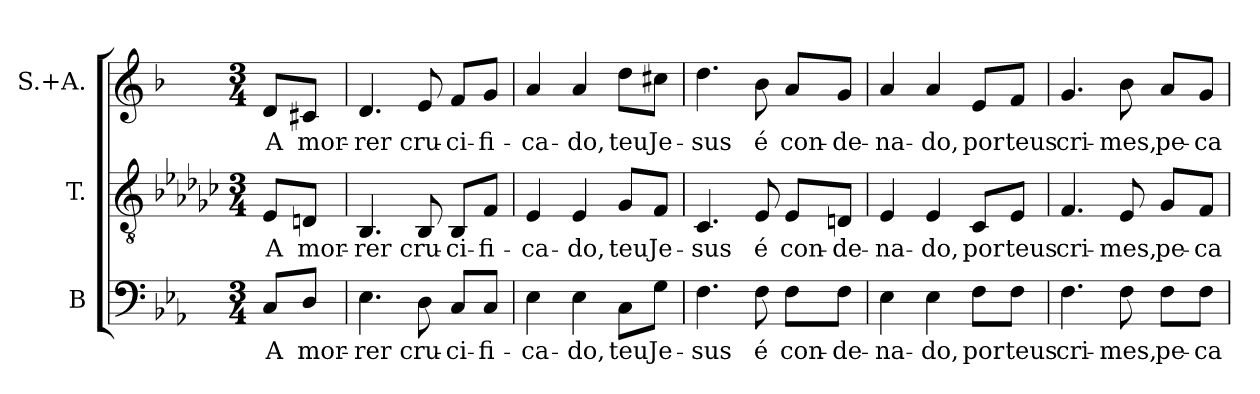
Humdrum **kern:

**kern	**text	**kern	**text	**kern	**text
*part3	*part3	*part2	*part2	*part1	*part1
*staff3	*staff3	*staff2	*staff2	*staff1	*staff1
*I"B	*	*I"T.	*	*I"S.+A.	*
!!LO:PB:g=z
*clefF4	*	*clefGv2	*	*clefG2	*
*	*	*ITrd2c3	*	*ITrd1c2	*
*k[b-e-a-]	*	*k[b-e-a-]	*	*k[b-e-a-]	*
*c:	*	*c:	*	*c:	*
*M3/4	*	*M3/4	*	*M3/4	*
*MM58	*	*MM58	*	*MM58	*
=	=	=	=	=	=
!	!LO:LY:b:color=#000000	!	!	!	!
!	!	!	!LO:LY:b:color=#000000	!	!
!	!	!	!	!	!LO:LY:b:color=#000000
8Ci/L	A	8Ci/L	A	8ci/L	A
!	!LO:LY:b:color=#000000	!	!	!	!
!	!	!	!LO:LY:b:color=#000000	!	!
!	!	!	!	!	!LO:LY:b:color=#000000
8Di/J	mor-	8BBni/J	mor-	8Bni/J	mor-
=1	=1	=1	=1	=1	=1
!	!LO:LY:b:color=#000000	!	!	!	!
!	!	!	!LO:LY:b:color=#000000	!	!
!	!	!	!	!	!LO:LY:b:color=#000000
4.E-i\	-rer	4.GGi/	-rer	4.ci/	-rer
!	!LO:LY:b:color=#000000	!	!	!	!
!	!	!	!LO:LY:b:color=#000000	!	!
!	!	!	!	!	!LO:LY:b:color=#000000
8Di\	cru-	8GGi/	cru-	8di/	cru-
!	!LO:LY:b:color=#000000	!	!	!	!
!	!	!	!LO:LY:b:color=#000000	!	!
!	!	!	!	!	!LO:LY:b:color=#000000
8Ci/L	-ci-	8GGi/L	-ci-	8e-i/L	-ci-
!	!LO:LY:b:color=#000000	!	!	!	!
!	!	!	!LO:LY:b:color=#000000	!	!
!	!	!	!	!	!LO:LY:b:color=#000000
8Ci/J	-fi-	8Di/J	-fi-	8fi/J	-fi-
=2	=2	=2	=2	=2	=2
!	!LO:LY:b:color=#000000	!	!	!	!
!	!	!	!LO:LY:b:color=#000000	!	!
!	!	!	!	!	!LO:LY:b:color=#000000
4E-i\	-ca-	4Ci/	-ca-	4gi/	-ca-
!	!LO:LY:b:color=#000000	!	!	!	!
!	!	!	!LO:LY:b:color=#000000	!	!
!	!	!	!	!	!LO:LY:b:color=#000000
4E-i\	-do,	4Ci/	-do,	4gi/	-do,
!	!LO:LY:b:color=#000000	!	!	!	!
!	!	!	!LO:LY:b:color=#000000	!	!
!	!	!	!	!	!LO:LY:b:color=#000000
8Ci\L	teu	8E-i/L	teu	8cci\L	teu
!	!LO:LY:b:color=#000000	!	!	!	!
!	!	!	!LO:LY:b:color=#000000	!	!
!	!	!	!	!	!LO:LY:b:color=#000000
8Gi\J	Je-	8Di/J	Je-	8bni\J	Je-
=3	=3	=3	=3	=3	=3
!	!LO:LY:b:color=#000000	!	!	!	!
!	!	!	!LO:LY:b:color=#000000	!	!
!	!	!	!	!	!LO:LY:b:color=#000000
4.Fi\	-sus	4.AA-i/	-sus	4.cci\	-sus
!	!LO:LY:b:color=#000000	!	!	!	!
!	!	!	!LO:LY:b:color=#000000	!	!
!	!	!	!	!	!LO:LY:b:color=#000000
8Fi\	é	8Ci/	é	8a-i\	é
!	!LO:LY:b:color=#000000	!	!	!	!
!	!	!	!LO:LY:b:color=#000000	!	!
!	!	!	!	!	!LO:LY:b:color=#000000
8Fi\L	con-	8Ci/L	con-	8gi/L	con-
!	!LO:LY:b:color=#000000	!	!	!	!
!	!	!	!LO:LY:b:color=#000000	!	!
!	!	!	!	!	!LO:LY:b:color=#000000
8Fi\J	-de-	8BBni/J	-de-	8fi/J	-de-
=4	=4	=4	=4	=4	=4
!	!LO:LY:b:color=#000000	!	!	!	!
!	!	!	!LO:LY:b:color=#000000	!	!
!	!	!	!	!	!LO:LY:b:color=#000000
4E-i\	-na-	4Ci/	-na-	4gi/	-na-
!	!LO:LY:b:color=#000000	!	!	!	!
!	!	!	!LO:LY:b:color=#000000	!	!
!	!	!	!	!	!LO:LY:b:color=#000000
4E-i\	-do,	4Ci/	-do,	4gi/	-do,
!	!LO:LY:b:color=#000000	!	!	!	!
!	!	!	!LO:LY:b:color=#000000	!	!
!	!	!	!	!	!LO:LY:b:color=#000000
8Fi\L	por	8AA-i/L	por	8di/L	por
!	!LO:LY:b:color=#000000	!	!	!	!
!	!	!	!LO:LY:b:color=#000000	!	!
!	!	!	!	!	!LO:LY:b:color=#000000
8Fi\J	teus	8Ci/J	teus	8e-i/J	teus
!!LO:LB:g=z
=5	=5	=5	=5	=5	=5
!	!LO:LY:b:color=#000000	!	!	!	!
!	!	!	!LO:LY:b:color=#000000	!	!
!	!	!	!	!	!LO:LY:b:color=#000000
4.Fi\	cri-	4.Di/	cri-	4.fi/	cri-
!	!LO:LY:b:color=#000000	!	!	!	!
!	!	!	!LO:LY:b:color=#000000	!	!
!	!	!	!	!	!LO:LY:b:color=#000000
8Fi\	-mes,	8Ci/	-mes,	8a-i\	-mes,
!	!LO:LY:b:color=#000000	!	!	!	!
!	!	!	!LO:LY:b:color=#000000	!	!
!	!	!	!	!	!LO:LY:b:color=#000000
8Fi\L	pe-	8E-i/L	pe-	8gi/L	pe-
!	!LO:LY:b:color=#000000	!	!	!	!
!	!	!	!LO:LY:b:color=#000000	!	!
!	!	!	!	!	!LO:LY:b:color=#000000
8Fi\J	-ca-	8Di/J	-ca-	8fi/J	-ca-
=	=	=	=	=	=
*-	*-	*-	*-	*-	*-
